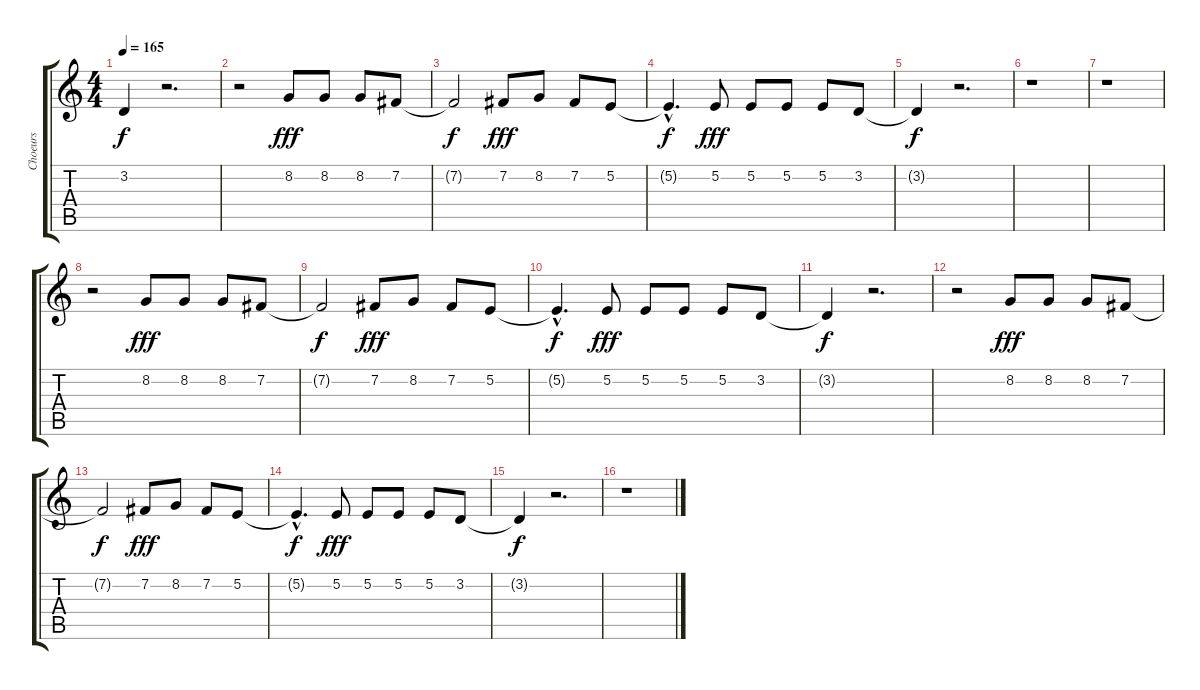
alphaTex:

\track ("Choeurs" "Choeurs") {instrument lead8bassandlead}
\staff {score tabs}
\tuning (E4 B3 G3 D3 A2 E2) {hide}
\ts (4 4)
\tempo 165
\clef g2
\ks c
3.2{t}.4{dy f} r.2{d} |
r.2 8.2.8{dy fff} 8.2.8 8.2.8 7.2.8 |
7.2{t}.2{dy f} 7.2.8{dy fff} 8.2.8 7.2.8 5.2.8 |
5.2{hac t}.4{d dy f} 5.2.8{dy fff} 5.2.8 5.2.8 5.2.8 3.2.8 |
3.2{t}.4{dy f} r.2{d} |
r.1 |
r.1 |
r.2 8.2.8{dy fff} 8.2.8 8.2.8 7.2.8 |
7.2{t}.2{dy f} 7.2.8{dy fff} 8.2.8 7.2.8 5.2.8 |
5.2{hac t}.4{d dy f} 5.2.8{dy fff} 5.2.8 5.2.8 5.2.8 3.2.8 |
3.2{t}.4{dy f} r.2{d} |
r.2 8.2.8{dy fff} 8.2.8 8.2.8 7.2.8 |
7.2{t}.2{dy f} 7.2.8{dy fff} 8.2.8 7.2.8 5.2.8 |
5.2{hac t}.4{d dy f} 5.2.8{dy fff} 5.2.8 5.2.8 5.2.8 3.2.8 |
3.2{t}.4{dy f} r.2{d} |
r.1
